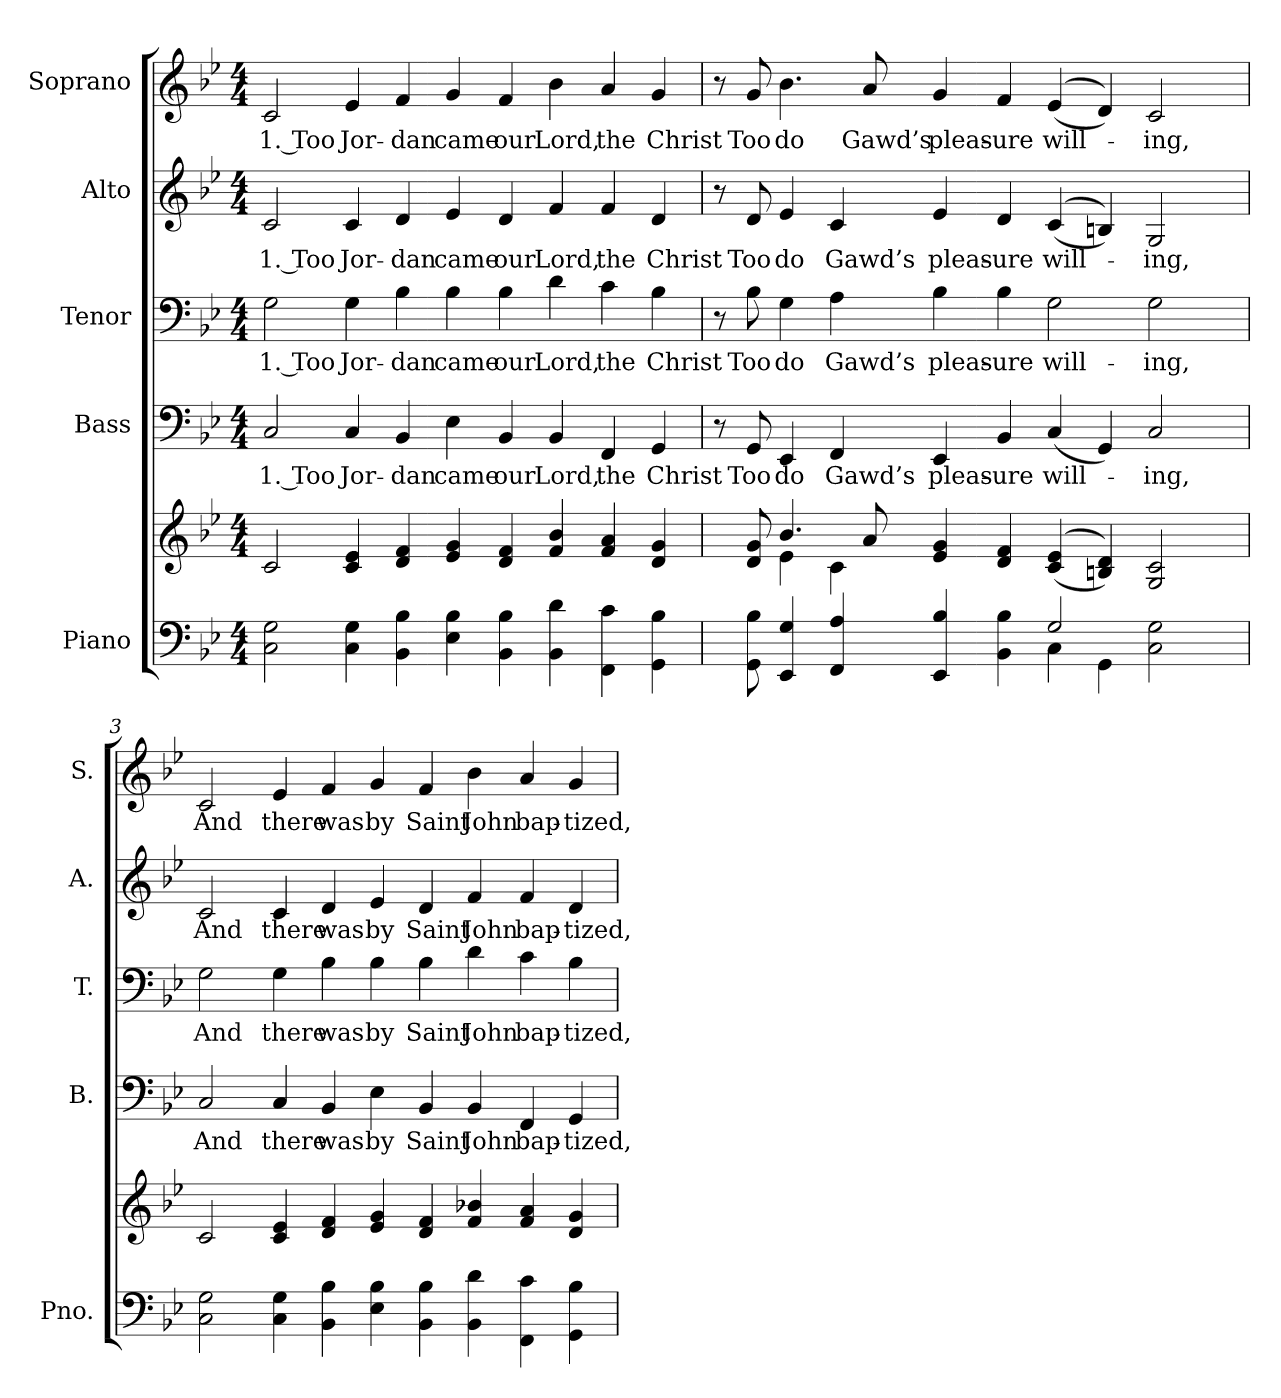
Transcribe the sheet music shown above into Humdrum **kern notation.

**kern	**kern	**kern	**text	**kern	**text	**kern	**text	**kern	**text
*part5	*part5	*part4	*part4	*part3	*part3	*part2	*part2	*part1	*part1
*staff6	*staff5	*staff4	*staff4	*staff3	*staff3	*staff2	*staff2	*staff1	*staff1
*I"Piano	*	*I"Bass	*	*I"Tenor	*	*I"Alto	*	*I"Soprano	*
*I'Pno.	*	*I'B.	*	*I'T.	*	*I'A.	*	*I'S.	*
!!LO:PB:g=z
*clefF4	*clefG2	*clefF4	*	*clefF4	*	*clefG2	*	*clefG2	*
*k[b-e-]	*k[b-e-]	*k[b-e-]	*	*k[b-e-]	*	*k[b-e-]	*	*k[b-e-]	*
*B-:	*B-:	*B-:	*	*B-:	*	*B-:	*	*B-:	*
*M4/4	*M4/4	*M4/4	*	*M4/4	*	*M4/4	*	*M4/4	*
*MM140	*MM140	*MM140	*	*MM140	*	*MM140	*	*MM140	*
=1	=1	=1	=1	=1	=1	=1	=1	=1	=1
!	!	!	!LO:LY:b:color=#000000	!	!	!	!	!	!
!	!	!	!	!	!LO:LY:b:color=#000000	!	!	!	!
!	!	!	!	!	!	!	!LO:LY:b:color=#000000	!	!
!	!	!	!	!	!	!	!	!	!LO:LY:b:color=#000000
2Ci\ 2Gi	2ci/	2Ci/	1. Too	2Gi\	1. Too	2ci/	1. Too	2ci/	1. Too
!	!	!	!LO:LY:b:color=#000000	!	!	!	!	!	!
!	!	!	!	!	!LO:LY:b:color=#000000	!	!	!	!
!	!	!	!	!	!	!	!LO:LY:b:color=#000000	!	!
!	!	!	!	!	!	!	!	!	!LO:LY:b:color=#000000
4Ci\ 4Gi	4ci/ 4e-i	4Ci/	Jor-	4Gi\	Jor-	4ci/	Jor-	4e-i/	Jor-
!	!	!	!LO:LY:b:color=#000000	!	!	!	!	!	!
!	!	!	!	!	!LO:LY:b:color=#000000	!	!	!	!
!	!	!	!	!	!	!	!LO:LY:b:color=#000000	!	!
!	!	!	!	!	!	!	!	!	!LO:LY:b:color=#000000
4BB-i\ 4B-i	4di/ 4fi	4BB-i/	-dan	4B-i\	-dan	4di/	-dan	4fi/	-dan
!	!	!	!LO:LY:b:color=#000000	!	!	!	!	!	!
!	!	!	!	!	!LO:LY:b:color=#000000	!	!	!	!
!	!	!	!	!	!	!	!LO:LY:b:color=#000000	!	!
!	!	!	!	!	!	!	!	!	!LO:LY:b:color=#000000
4E-i\ 4B-i	4e-i/ 4gi	4E-i\	came	4B-i\	came	4e-i/	came	4gi/	came
!	!	!	!LO:LY:b:color=#000000	!	!	!	!	!	!
!	!	!	!	!	!LO:LY:b:color=#000000	!	!	!	!
!	!	!	!	!	!	!	!LO:LY:b:color=#000000	!	!
!	!	!	!	!	!	!	!	!	!LO:LY:b:color=#000000
4BB-i\ 4B-i	4di/ 4fi	4BB-i/	our	4B-i\	our	4di/	our	4fi/	our
!	!	!	!LO:LY:b:color=#000000	!	!	!	!	!	!
!	!	!	!	!	!LO:LY:b:color=#000000	!	!	!	!
!	!	!	!	!	!	!	!LO:LY:b:color=#000000	!	!
!	!	!	!	!	!	!	!	!	!LO:LY:b:color=#000000
4BB-i\ 4di	4fi/ 4b-i	4BB-i/	Lord,	4di\	Lord,	4fi/	Lord,	4b-i\	Lord,
!	!	!	!LO:LY:b:color=#000000	!	!	!	!	!	!
!	!	!	!	!	!LO:LY:b:color=#000000	!	!	!	!
!	!	!	!	!	!	!	!LO:LY:b:color=#000000	!	!
!	!	!	!	!	!	!	!	!	!LO:LY:b:color=#000000
4FFi\ 4ci	4fi/ 4ai	4FFi/	the	4ci\	the	4fi/	the	4ai/	the
!	!	!	!LO:LY:b:color=#000000	!	!	!	!	!	!
!	!	!	!	!	!LO:LY:b:color=#000000	!	!	!	!
!	!	!	!	!	!	!	!LO:LY:b:color=#000000	!	!
!	!	!	!	!	!	!	!	!	!LO:LY:b:color=#000000
4GGi\ 4B-i	4di/ 4gi	4GGi/	Christ	4B-i\	Christ	4di/	Christ	4gi/	Christ
!!LO:PB:g=z
=2	=2	=2	=2	=2	=2	=2	=2	=2	=2
*^	*^	*	*	*	*	*	*	*	*
8ryy	1ryy	8ryy	4ryy	8r	.	8r	.	8r	.	8r	.
!	!	!	!	!	!LO:LY:b:color=#000000	!	!	!	!	!	!
!	!	!	!	!	!	!	!LO:LY:b:color=#000000	!	!	!	!
!	!	!	!	!	!	!	!	!	!LO:LY:b:color=#000000	!	!
!	!	!	!	!	!	!	!	!	!	!	!LO:LY:b:color=#000000
8GGi\ 8B-i	.	8di/ 8gi	.	8GGi/	Too	8B-i\	Too	8di/	Too	8gi/	Too
!	!	!	!	!	!LO:LY:b:color=#000000	!	!	!	!	!	!
!	!	!	!	!	!	!	!LO:LY:b:color=#000000	!	!	!	!
!	!	!	!	!	!	!	!	!	!LO:LY:b:color=#000000	!	!
!	!	!	!	!	!	!	!	!	!	!	!LO:LY:b:color=#000000
4EE-i/ 4Gi	.	4.b-i/	4e-i\	4EE-i/	do	4Gi\	do	4e-i/	do	4.b-i\	do
!	!	!	!	!	!LO:LY:b:color=#000000	!	!	!	!	!	!
!	!	!	!	!	!	!	!LO:LY:b:color=#000000	!	!	!	!
!	!	!	!	!	!	!	!	!	!LO:LY:b:color=#000000	!	!
4FFi/ 4Ai	.	.	4ci\	4FFi/	Gawd’s	4Ai\	Gawd’s	4ci/	Gawd’s	.	.
!	!	!	!	!	!	!	!	!	!	!	!LO:LY:b:color=#000000
.	.	8ai/	.	.	.	.	.	.	.	8ai/	Gawd’s
!	!	!	!	!	!LO:LY:b:color=#000000	!	!	!	!	!	!
!	!	!	!	!	!	!	!LO:LY:b:color=#000000	!	!	!	!
!	!	!	!	!	!	!	!	!	!LO:LY:b:color=#000000	!	!
!	!	!	!	!	!	!	!	!	!	!	!LO:LY:b:color=#000000
4EE-i/ 4B-i	.	4e-i/ 4gi	4ryy	4EE-i/	pleas-	4B-i\	pleas-	4e-i/	pleas-	4gi/	pleas-
!	!	!	!	!	!LO:LY:b:color=#000000	!	!	!	!	!	!
!	!	!	!	!	!	!	!LO:LY:b:color=#000000	!	!	!	!
!	!	!	!	!	!	!	!	!	!LO:LY:b:color=#000000	!	!
!	!	!	!	!	!	!	!	!	!	!	!LO:LY:b:color=#000000
4BB-i\ 4B-i	4ryy	4di/ 4fi	1ryy	4BB-i/	-ure	4B-i\	-ure	4di/	-ure	4fi/	-ure
!	!	!	!	!	!LO:LY:b:color=#000000	!	!	!	!	!	!
!	!	!	!	!	!	!	!LO:LY:b:color=#000000	!	!	!	!
!	!	!	!	!	!	!	!	!	!LO:LY:b:color=#000000	!	!
!	!	!	!	!	!	!	!	!	!	!	!LO:LY:b:color=#000000
2Gi/	4Ci\	((4ci/ 4e-i	.	(4Ci/	will-	2Gi\	will-	((4ci/	will-	((4e-i/	will-
.	4GGi\	4Bni/ 4di))	.	4GGi/)	.	.	.	4Bni/))	.	4di/))	.
!	!	!	!	!	!LO:LY:b:color=#000000	!	!	!	!	!	!
!	!	!	!	!	!	!	!LO:LY:b:color=#000000	!	!	!	!
!	!	!	!	!	!	!	!	!	!LO:LY:b:color=#000000	!	!
!	!	!	!	!	!	!	!	!	!	!	!LO:LY:b:color=#000000
2Ci\ 2Gi	4ryy	2Gi/ 2ci	.	2Ci/	-ing,	2Gi\	-ing,	2Gi/	-ing,	2ci/	-ing,
.	4ryy	.	4ryy	.	.	.	.	.	.	.	.
*v	*v	*	*	*	*	*	*	*	*	*	*
*	*v	*v	*	*	*	*	*	*	*	*
!!LO:PB:g=z
=3	=3	=3	=3	=3	=3	=3	=3	=3	=3
*^	*^	*	*	*	*	*	*	*	*
!	!	!	!	!	!LO:LY:b:color=#000000	!	!	!	!	!	!
*v	*v	*	*	*	*	*	*	*	*	*	*
*	*v	*v	*	*	*	*	*	*	*	*
*^	*^	*	*	*	*	*	*	*	*
!	!	!	!	!	!	!	!LO:LY:b:color=#000000	!	!	!	!
*v	*v	*	*	*	*	*	*	*	*	*	*
*	*v	*v	*	*	*	*	*	*	*	*
*^	*^	*	*	*	*	*	*	*	*
!	!	!	!	!	!	!	!	!	!LO:LY:b:color=#000000	!	!
*v	*v	*	*	*	*	*	*	*	*	*	*
*	*v	*v	*	*	*	*	*	*	*	*
*^	*^	*	*	*	*	*	*	*	*
!	!	!	!	!	!	!	!	!	!	!	!LO:LY:b:color=#000000
*v	*v	*	*	*	*	*	*	*	*	*	*
*	*v	*v	*	*	*	*	*	*	*	*
2Ci\ 2Gi	2ci/	2Ci/	And	2Gi\	And	2ci/	And	2ci/	And
!	!	!	!LO:LY:b:color=#000000	!	!	!	!	!	!
!	!	!	!	!	!LO:LY:b:color=#000000	!	!	!	!
!	!	!	!	!	!	!	!LO:LY:b:color=#000000	!	!
!	!	!	!	!	!	!	!	!	!LO:LY:b:color=#000000
4Ci\ 4Gi	4ci/ 4e-i	4Ci/	there	4Gi\	there	4ci/	there	4e-i/	there
!	!	!	!LO:LY:b:color=#000000	!	!	!	!	!	!
!	!	!	!	!	!LO:LY:b:color=#000000	!	!	!	!
!	!	!	!	!	!	!	!LO:LY:b:color=#000000	!	!
!	!	!	!	!	!	!	!	!	!LO:LY:b:color=#000000
4BB-i\ 4B-i	4di/ 4fi	4BB-i/	was	4B-i\	was	4di/	was	4fi/	was
!	!	!	!LO:LY:b:color=#000000	!	!	!	!	!	!
!	!	!	!	!	!LO:LY:b:color=#000000	!	!	!	!
!	!	!	!	!	!	!	!LO:LY:b:color=#000000	!	!
!	!	!	!	!	!	!	!	!	!LO:LY:b:color=#000000
4E-i\ 4B-i	4e-i/ 4gi	4E-i\	by	4B-i\	by	4e-i/	by	4gi/	by
!	!	!	!LO:LY:b:color=#000000	!	!	!	!	!	!
!	!	!	!	!	!LO:LY:b:color=#000000	!	!	!	!
!	!	!	!	!	!	!	!LO:LY:b:color=#000000	!	!
!	!	!	!	!	!	!	!	!	!LO:LY:b:color=#000000
4BB-i\ 4B-i	4di/ 4fi	4BB-i/	Saint	4B-i\	Saint	4di/	Saint	4fi/	Saint
!	!	!	!LO:LY:b:color=#000000	!	!	!	!	!	!
!	!	!	!	!	!LO:LY:b:color=#000000	!	!	!	!
!	!	!	!	!	!	!	!LO:LY:b:color=#000000	!	!
!	!	!	!	!	!	!	!	!	!LO:LY:b:color=#000000
4BB-i\ 4di	4fi/ 4b-Xi	4BB-i/	John	4di\	John	4fi/	John	4b-i\	John
!	!	!	!LO:LY:b:color=#000000	!	!	!	!	!	!
!	!	!	!	!	!LO:LY:b:color=#000000	!	!	!	!
!	!	!	!	!	!	!	!LO:LY:b:color=#000000	!	!
!	!	!	!	!	!	!	!	!	!LO:LY:b:color=#000000
4FFi\ 4ci	4fi/ 4ai	4FFi/	bap-	4ci\	bap-	4fi/	bap-	4ai/	bap-
!	!	!	!LO:LY:b:color=#000000	!	!	!	!	!	!
!	!	!	!	!	!LO:LY:b:color=#000000	!	!	!	!
!	!	!	!	!	!	!	!LO:LY:b:color=#000000	!	!
!	!	!	!	!	!	!	!	!	!LO:LY:b:color=#000000
4GGi\ 4B-i	4di/ 4gi	4GGi/	-tized,	4B-i\	-tized,	4di/	-tized,	4gi/	-tized,
=	=	=	=	=	=	=	=	=	=
*-	*-	*-	*-	*-	*-	*-	*-	*-	*-
